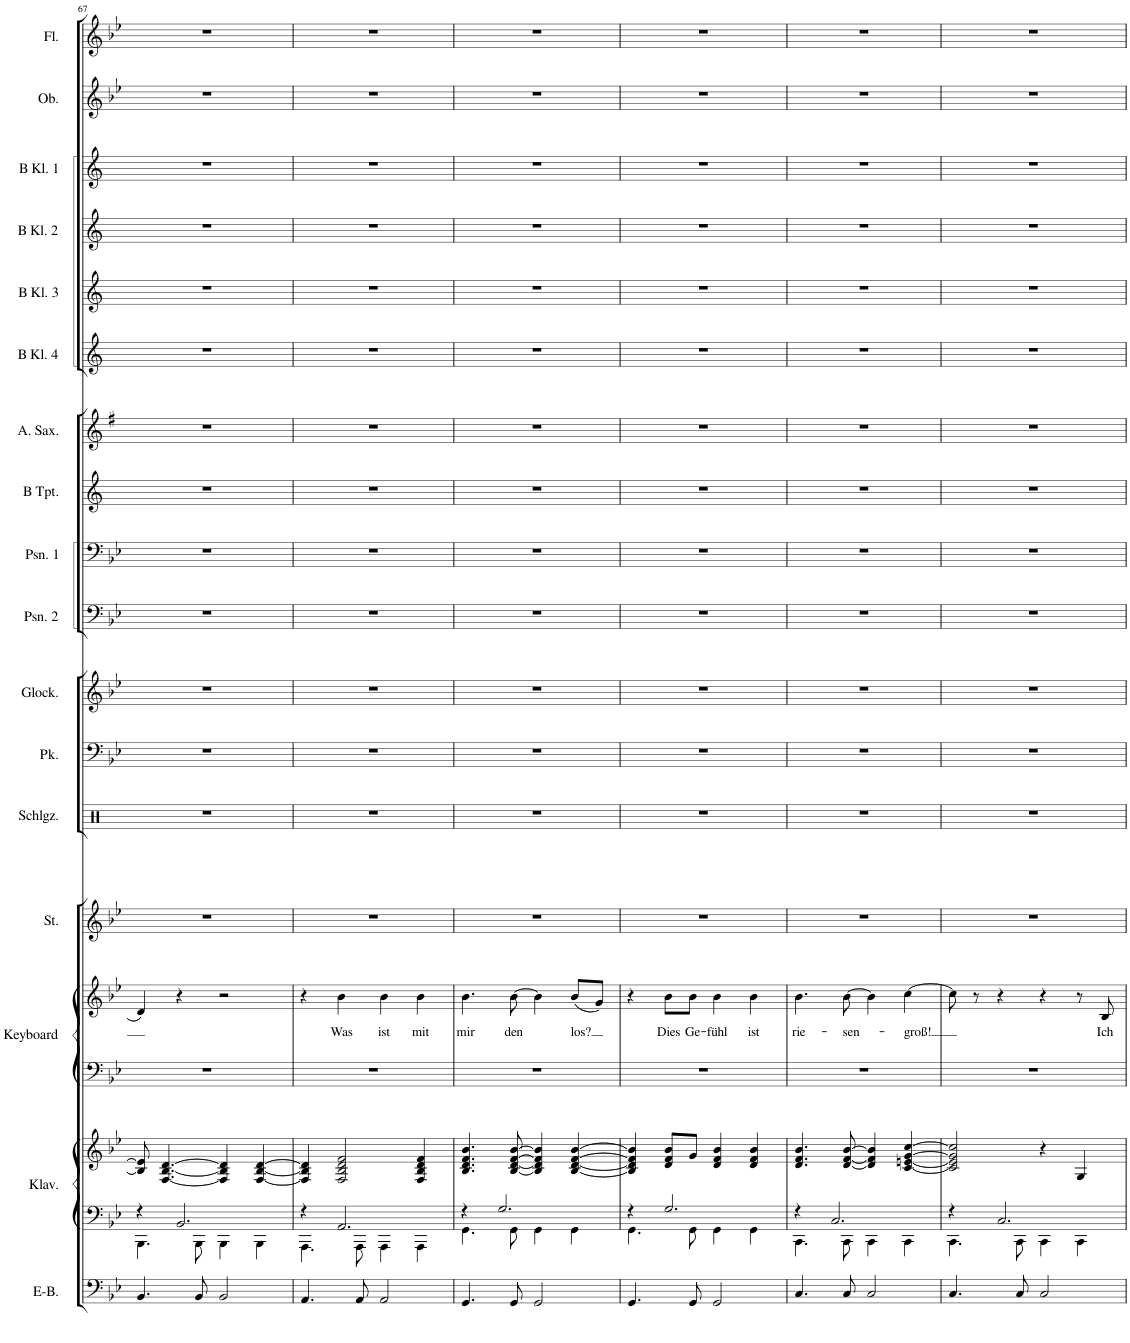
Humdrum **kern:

**kern	**kern	**kern	**kern	**kern	**text	**kern	**kern	**kern	**kern	**kern	**kern	**kern	**kern	**kern	**kern	**kern	**kern	**kern	**kern
*part17	*part16	*part16	*part15	*part15	*part15	*part14	*part13	*part12	*part11	*part10	*part9	*part8	*part7	*part6	*part5	*part4	*part3	*part2	*part1
*staff19	*staff18	*staff17	*staff16	*staff15	*staff15	*staff14	*staff13	*staff12	*staff11	*staff10	*staff9	*staff8	*staff7	*staff6	*staff5	*staff4	*staff3	*staff2	*staff1
*I"E-Bass (Gerhard)	*I"Klavier (Lisa)	*	*I"Keyboard (Strings)	*	*	*I"Stimme	*I"Schlagzeug	*I"Pauke	*I"Glockenspiel	*I"Posaune 2	*I"Posaune 1	*I"Trompete in B	*I"Altsaxophon	*I"Klarinette in B 4	*I"Klarinette in B 3	*I"Klarinette in B 2	*I"Klarinette in B 1	*I"Oboe	*I"Flöte
*I'E-B.	*I'Klav.	*	*I'Keyboard	*	*	*I'St.	*I'Schlgz.	*I'Pk.	*I'Glock.	*I'Psn. 2	*I'Psn. 1	*	*I'A. Sax.	*	*	*	*	*I'Ob.	*I'Fl.
!!LO:PB:g=z
*clefF4	*clefF4	*clefG2	*clefF4	*clefG2	*	*clefG2	*clefX	*clefF4	*clefG2	*clefF4	*clefF4	*clefG2	*clefG2	*clefG2	*clefG2	*clefG2	*clefG2	*clefG2	*clefG2
*ITrd7c12	*	*	*	*	*	*	*	*	*ITrd-14c-24	*	*	*ITrd1c2	*ITrd5c9	*ITrd1c2	*ITrd1c2	*ITrd1c2	*ITrd1c2	*	*
*k[b-e-]	*k[b-e-]	*k[b-e-]	*k[b-e-]	*k[b-e-]	*	*k[b-e-]	*k[]	*k[b-e-]	*k[b-e-]	*k[b-e-]	*k[b-e-]	*k[]	*k[f#]	*k[]	*k[]	*k[]	*k[]	*k[b-e-]	*k[b-e-]
=67	=67	=67	=67	=67	=67	=67	=67	=67	=67	=67	=67	=67	=67	=67	=67	=67	=67	=67	=67
*	*^	*	*	*	*	*	*	*	*	*	*	*	*	*	*	*	*	*	*
4.BB-/	4r	4.BBB-\	8B-/] 8e-/]	1r	4d/	.	1r	1r	1r	1r	1r	1r	1r	1r	1r	1r	1r	1r	1r	1r
.	.	.	[4.F/ [4.B-/ [4.d/	.	.	.	.	.	.	.	.	.	.	.	.	.	.	.	.	.
.	2.BB-/	.	.	.	4r	.	.	.	.	.	.	.	.	.	.	.	.	.	.	.
8BB-/	.	8BBB-\	.	.	.	.	.	.	.	.	.	.	.	.	.	.	.	.	.	.
2BB-/	.	4BBB-\	4F/] 4B-/] 4d/]	.	2r	.	.	.	.	.	.	.	.	.	.	.	.	.	.	.
.	.	4BBB-\	[4F/ [4B-/ [4d/	.	.	.	.	.	.	.	.	.	.	.	.	.	.	.	.	.
=68	=68	=68	=68	=68	=68	=68	=68	=68	=68	=68	=68	=68	=68	=68	=68	=68	=68	=68	=68	=68
4.AA/	4r	4.AAA\	4F/] 4B-/] 4d/]	1r	4r	.	1r	1r	1r	1r	1r	1r	1r	1r	1r	1r	1r	1r	1r	1r
!	!	!	!	!	!	!LO:LY:b	!	!	!	!	!	!	!	!	!	!	!	!	!	!
.	2.AA/	.	2F/ 2B-/ 2d/ 2f/	.	4b-\	Was	.	.	.	.	.	.	.	.	.	.	.	.	.	.
8AA/	.	8AAA\	.	.	.	.	.	.	.	.	.	.	.	.	.	.	.	.	.	.
!	!	!	!	!	!	!LO:LY:b	!	!	!	!	!	!	!	!	!	!	!	!	!	!
2AA/	.	4AAA\	.	.	4b-\	ist	.	.	.	.	.	.	.	.	.	.	.	.	.	.
!	!	!	!	!	!	!LO:LY:b	!	!	!	!	!	!	!	!	!	!	!	!	!	!
.	.	4AAA\	4F/ 4B-/ 4d/ 4f/	.	4b-\	mit	.	.	.	.	.	.	.	.	.	.	.	.	.	.
=69	=69	=69	=69	=69	=69	=69	=69	=69	=69	=69	=69	=69	=69	=69	=69	=69	=69	=69	=69	=69
!	!	!	!	!	!	!LO:LY:b	!	!	!	!	!	!	!	!	!	!	!	!	!	!
4.GG/	4r	4.GG\	4.B-/ 4.d/ 4.f/ 4.b-/	1r	4.b-\	mir	1r	1r	1r	1r	1r	1r	1r	1r	1r	1r	1r	1r	1r	1r
.	2.G/	.	.	.	.	.	.	.	.	.	.	.	.	.	.	.	.	.	.	.
!	!	!	!	!	!	!LO:LY:b	!	!	!	!	!	!	!	!	!	!	!	!	!	!
8GG/	.	8GG\	[8B-/ [8d/ [8f/ [8b-/	.	[8b-\	den	.	.	.	.	.	.	.	.	.	.	.	.	.	.
2GG/	.	4GG\	4B-/] 4d/] 4f/] 4b-/]	.	4b-\]	.	.	.	.	.	.	.	.	.	.	.	.	.	.	.
!	!	!	!	!	!	!LO:LY:b	!	!	!	!	!	!	!	!	!	!	!	!	!	!
.	.	4GG\	[4B-/ [4d/ [4f/ [4b-/	.	(8b-/L	los?	.	.	.	.	.	.	.	.	.	.	.	.	.	.
.	.	.	.	.	8g/J)	.	.	.	.	.	.	.	.	.	.	.	.	.	.	.
=70	=70	=70	=70	=70	=70	=70	=70	=70	=70	=70	=70	=70	=70	=70	=70	=70	=70	=70	=70	=70
4.GG/	4r	4.GG\	4B-/] 4d/] 4f/] 4b-/]	1r	4r	.	1r	1r	1r	1r	1r	1r	1r	1r	1r	1r	1r	1r	1r	1r
!	!	!	!	!	!	!LO:LY:b	!	!	!	!	!	!	!	!	!	!	!	!	!	!
.	2.G/	.	8d/ 8f/ 8b-/L	.	8b-\L	Dies	.	.	.	.	.	.	.	.	.	.	.	.	.	.
!	!	!	!	!	!	!LO:LY:b	!	!	!	!	!	!	!	!	!	!	!	!	!	!
8GG/	.	8GG\	8g/J	.	8b-\J	Ge-	.	.	.	.	.	.	.	.	.	.	.	.	.	.
!	!	!	!	!	!	!LO:LY:b	!	!	!	!	!	!	!	!	!	!	!	!	!	!
2GG/	.	4GG\	4d/ 4f/ 4b-/	.	4b-\	-fühl	.	.	.	.	.	.	.	.	.	.	.	.	.	.
!	!	!	!	!	!	!LO:LY:b	!	!	!	!	!	!	!	!	!	!	!	!	!	!
.	.	4GG\	4d/ 4f/ 4b-/	.	4b-\	ist	.	.	.	.	.	.	.	.	.	.	.	.	.	.
=71	=71	=71	=71	=71	=71	=71	=71	=71	=71	=71	=71	=71	=71	=71	=71	=71	=71	=71	=71	=71
!	!	!	!	!	!	!LO:LY:b	!	!	!	!	!	!	!	!	!	!	!	!	!	!
4.C/	4r	4.CC\	4.d/ 4.f/ 4.b-/	1r	4.b-\	rie-	1r	1r	1r	1r	1r	1r	1r	1r	1r	1r	1r	1r	1r	1r
.	2.C/	.	.	.	.	.	.	.	.	.	.	.	.	.	.	.	.	.	.	.
!	!	!	!	!	!	!LO:LY:b	!	!	!	!	!	!	!	!	!	!	!	!	!	!
8C/	.	8CC\	[8d/ [8f/ [8b-/	.	[8b-\	-sen-	.	.	.	.	.	.	.	.	.	.	.	.	.	.
2C/	.	4CC\	4d/] 4f/] 4b-/]	.	4b-\]	.	.	.	.	.	.	.	.	.	.	.	.	.	.	.
!	!	!	!	!	!	!LO:LY:b	!	!	!	!	!	!	!	!	!	!	!	!	!	!
.	.	4CC\	[4c/ [4en/ [4g/ [4cc/	.	[4cc\	-groß!	.	.	.	.	.	.	.	.	.	.	.	.	.	.
=72	=72	=72	=72	=72	=72	=72	=72	=72	=72	=72	=72	=72	=72	=72	=72	=72	=72	=72	=72	=72
4.C/	4r	4.CC\	2c/] 2e/] 2g/] 2cc/]	1r	8cc\]	.	1r	1r	1r	1r	1r	1r	1r	1r	1r	1r	1r	1r	1r	1r
.	.	.	.	.	8r	.	.	.	.	.	.	.	.	.	.	.	.	.	.	.
.	2.C/	.	.	.	4r	.	.	.	.	.	.	.	.	.	.	.	.	.	.	.
8C/	.	8CC\	.	.	.	.	.	.	.	.	.	.	.	.	.	.	.	.	.	.
2C/	.	4CC\	4r	.	4r	.	.	.	.	.	.	.	.	.	.	.	.	.	.	.
.	.	4CC\	4G/	.	8r	.	.	.	.	.	.	.	.	.	.	.	.	.	.	.
!	!	!	!	!	!	!LO:LY:b	!	!	!	!	!	!	!	!	!	!	!	!	!	!
.	.	.	.	.	8B-/	Ich	.	.	.	.	.	.	.	.	.	.	.	.	.	.
*	*v	*v	*	*	*	*	*	*	*	*	*	*	*	*	*	*	*	*	*	*
=	=	=	=	=	=	=	=	=	=	=	=	=	=	=	=	=	=	=	=
*-	*-	*-	*-	*-	*-	*-	*-	*-	*-	*-	*-	*-	*-	*-	*-	*-	*-	*-	*-
